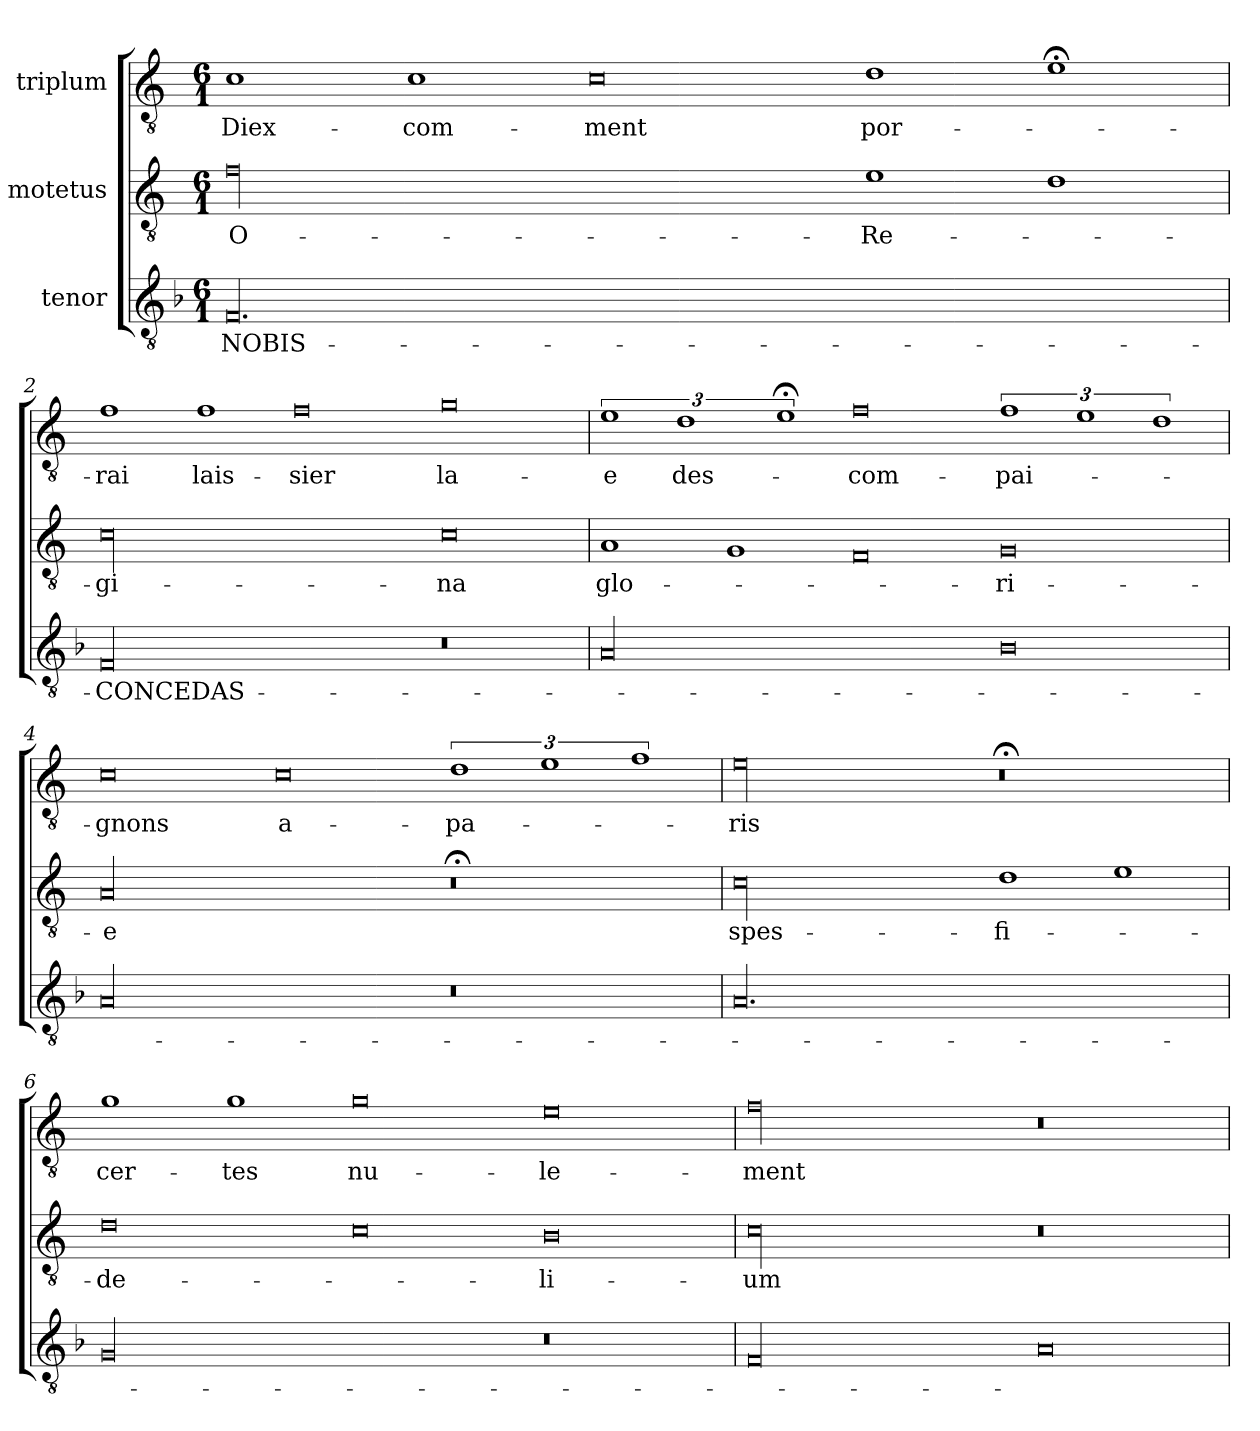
**kern	**text	**kern	**text	**kern	**text
*part3	*part3	*part2	*part2	*part1	*part1
*staff3	*staff3	*staff2	*staff2	*staff1	*staff1
*I"tenor	*	*I"motetus	*	*I"triplum	*
*clefGv2	*	*clefGv2	*	*clefGv2	*
*k[b-]	*	*k[]	*	*k[]	*
*F:	*	*C:	*	*C:	*
*M6/1	*	*M6/1	*	*M6/1	*
=1	=1	=1	=1	=1	=1
00.F/	NOBIS-	00f\	O-	1c\	Diex-
.	.	.	.	1c\	com-
.	.	.	.	0c\	-ment
.	.	1e\	Re-	1d\	por-
.	.	1d\	.	1e;<\	.
=2	=2	=2	=2	=2	=2
00F/	CONCEDAS-	00c\	-gi-	1f\	-rai
.	.	.	.	1f\	lais-
.	.	.	.	0f\	-sier
0r	.	0c\	-na	0g\	la-
=3	=3	=3	=3	=3	=3
00A/	.	1A/	glo-	3%2e\	-e
.	.	.	.	3%2d\	des-
.	.	1G/	.	.	.
.	.	.	.	3%2e;<\	.
.	.	0F/	.	0f\	com-
0B-\	.	0G/	-ri-	3%2f\	-pai-
.	.	.	.	3%2e\	.
.	.	.	.	3%2d\	.
=4	=4	=4	=4	=4	=4
00A/	.	00A/	-e	0c\	-gnons
.	.	.	.	0c\	a-
0r	.	0r;<	.	3%2d\	pa-
.	.	.	.	3%2e\	.
.	.	.	.	3%2f\	.
=5	=5	=5	=5	=5	=5
00.A/	.	00c\	spes-	00e\	-ris
.	.	1d\	fi-	0r;<	.
.	.	1e\	.	.	.
=6	=6	=6	=6	=6	=6
00G/	.	0d\	-de-	1g\	cer-
.	.	.	.	1g\	-tes
.	.	0c\	.	0g\	nu-
0r	.	0B\	-li-	0e\	-le-
=7	=7	=7	=7	=7	=7
00F/	.	00c\	-um	00f\	-ment
0A/	.	0r	.	0r	.
=	=	=	=	=	=
*-	*-	*-	*-	*-	*-
